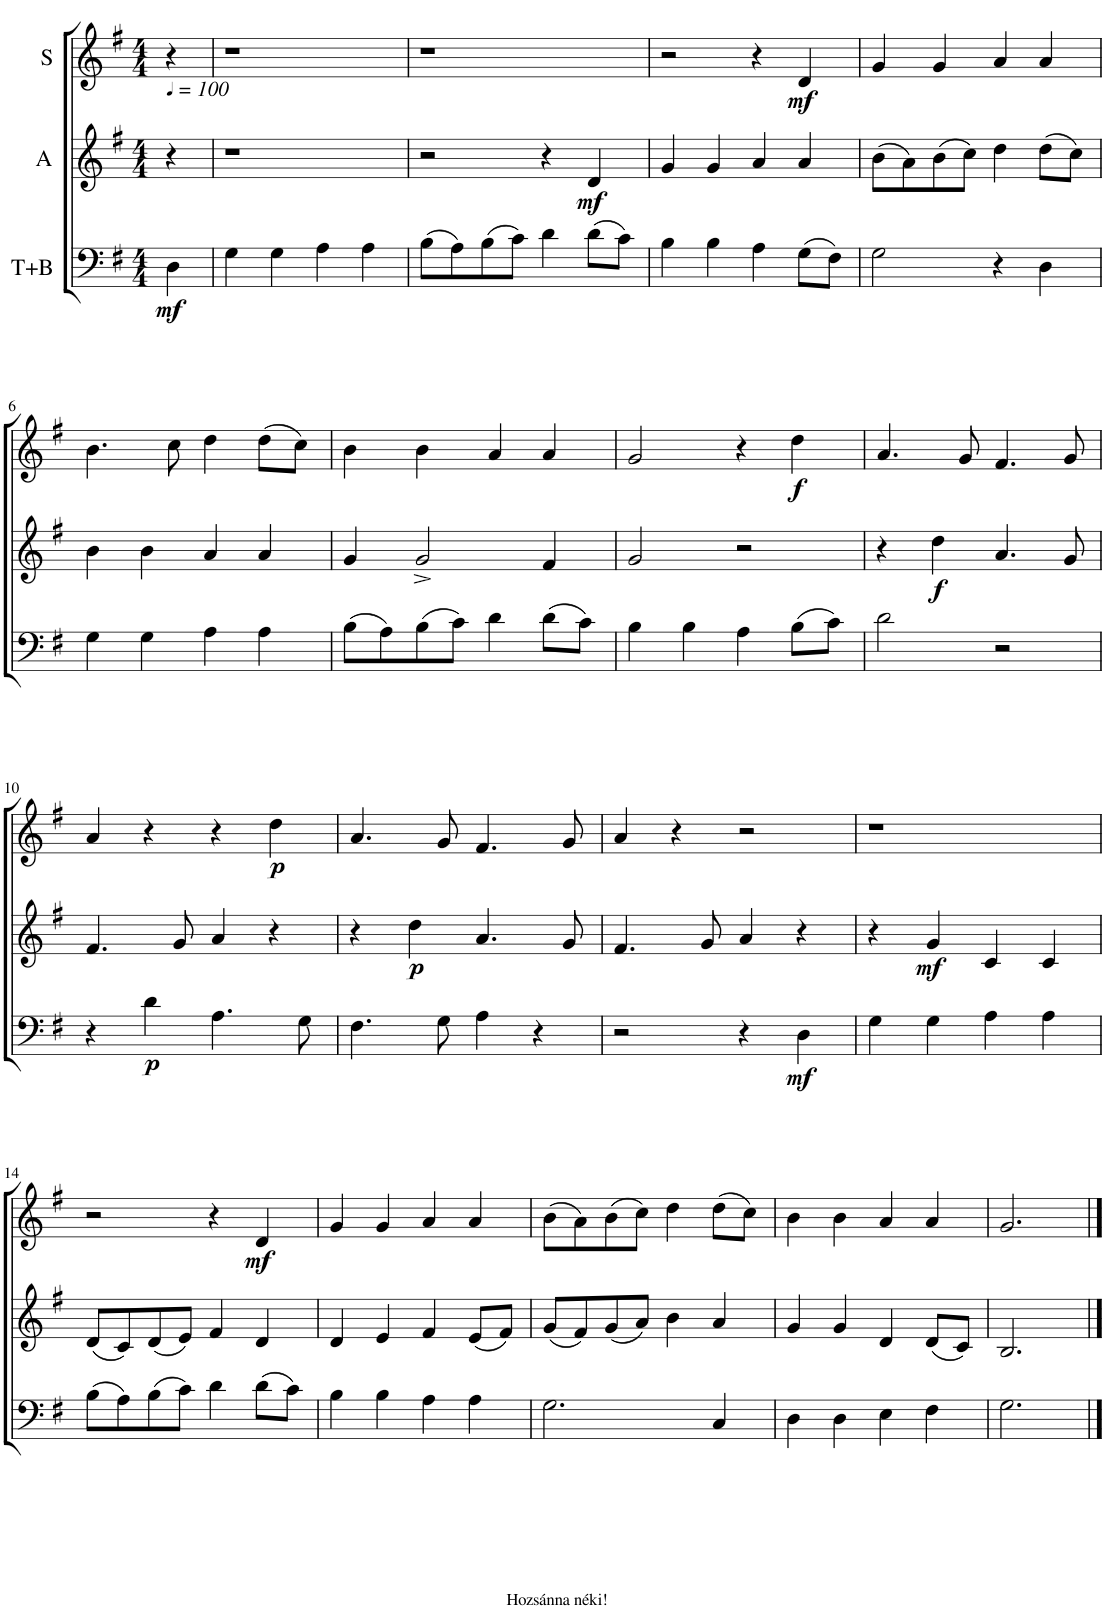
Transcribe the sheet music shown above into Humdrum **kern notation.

**kern	**dynam	**kern	**dynam	**kern	**dynam
*part3	*part3	*part2	*part2	*part1	*part1
*staff3	*staff3	*staff2	*staff2	*staff1	*staff1
*I"T+B	*	*I"A	*	*I"S	*
*	*	*	*	*I'S	*
*clefF4	*	*clefG2	*	*clefG2	*
*k[f#]	*	*k[f#]	*	*k[f#]	*
*M4/4	*	*M4/4	*	*M4/4	*
*MM100	*	*MM100	*	*MM100	*
=1	=1	=1	=1	=1	=1
!	!LO:DY:b	!	!	!	!
4D\	mf	4r	.	4r	.
=2	=2	=2	=2	=2	=2
4G\	.	1r	.	1r	.
4G\	.	.	.	.	.
4A\	.	.	.	.	.
4A\	.	.	.	.	.
=3	=3	=3	=3	=3	=3
(8B\L	.	2r	.	1r	.
8A\)	.	.	.	.	.
(8B\	.	.	.	.	.
8c\J)	.	.	.	.	.
4d\	.	4r	.	.	.
!	!	!	!LO:DY:b	!	!
(8d\L	.	4d/	mf	.	.
8c\J)	.	.	.	.	.
=4	=4	=4	=4	=4	=4
4B\	.	4g/	.	2r	.
4B\	.	4g/	.	.	.
4A\	.	4a/	.	4r	.
!	!	!	!	!	!LO:DY:b
(8G\L	.	4a/	.	4d/	mf
8F#\J)	.	.	.	.	.
=5	=5	=5	=5	=5	=5
2G\	.	(8b\L	.	4g/	.
.	.	8a\)	.	.	.
.	.	(8b\	.	4g/	.
.	.	8cc\J)	.	.	.
4r	.	4dd\	.	4a/	.
4D\	.	(8dd\L	.	4a/	.
.	.	8cc\J)	.	.	.
!!LO:LB:g=z
=6	=6	=6	=6	=6	=6
4G\	.	4b\	.	4.b\	.
4G\	.	4b\	.	.	.
.	.	.	.	8cc\	.
4A\	.	4a/	.	4dd\	.
4A\	.	4a/	.	(8dd\L	.
.	.	.	.	8cc\J)	.
=7	=7	=7	=7	=7	=7
(8B\L	.	4g/	.	4b\	.
8A\)	.	.	.	.	.
(8B\	.	2g^/	.	4b\	.
8c\J)	.	.	.	.	.
4d\	.	.	.	4a/	.
(8d\L	.	4f#/	.	4a/	.
8c\J)	.	.	.	.	.
=8	=8	=8	=8	=8	=8
4B\	.	2g/	.	2g/	.
4B\	.	.	.	.	.
4A\	.	2r	.	4r	.
!	!	!	!	!	!LO:DY:b
(8B\L	.	.	.	4dd\	f
8c\J)	.	.	.	.	.
=9	=9	=9	=9	=9	=9
2d\	.	4r	.	4.a/	.
!	!	!	!LO:DY:b	!	!
.	.	4dd\	f	.	.
.	.	.	.	8g/	.
2r	.	4.a/	.	4.f#/	.
.	.	8g/	.	8g/	.
!!LO:LB:g=z
=10	=10	=10	=10	=10	=10
4r	.	4.f#/	.	4a/	.
!	!LO:DY:b	!	!	!	!
4d\	p	.	.	4r	.
.	.	8g/	.	.	.
4.A\	.	4a/	.	4r	.
!	!	!	!	!	!LO:DY:b
.	.	4r	.	4dd\	p
8G\	.	.	.	.	.
=11	=11	=11	=11	=11	=11
4.F#\	.	4r	.	4.a/	.
!	!	!	!LO:DY:b	!	!
.	.	4dd\	p	.	.
8G\	.	.	.	8g/	.
4A\	.	4.a/	.	4.f#/	.
4r	.	.	.	.	.
.	.	8g/	.	8g/	.
=12	=12	=12	=12	=12	=12
2r	.	4.f#/	.	4a/	.
.	.	.	.	4r	.
.	.	8g/	.	.	.
4r	.	4a/	.	2r	.
!	!LO:DY:b	!	!	!	!
4D\	mf	4r	.	.	.
=13	=13	=13	=13	=13	=13
4G\	.	4r	.	1r	.
!	!	!	!LO:DY:b	!	!
4G\	.	4g/	mf	.	.
4A\	.	4c/	.	.	.
4A\	.	4c/	.	.	.
!!LO:LB:g=z
=14	=14	=14	=14	=14	=14
(8B\L	.	(8d/L	.	2r	.
8A\)	.	8c/)	.	.	.
(8B\	.	(8d/	.	.	.
8c\J)	.	8e/J)	.	.	.
4d\	.	4f#/	.	4r	.
!	!	!	!	!	!LO:DY:b
(8d\L	.	4d/	.	4d/	mf
8c\J)	.	.	.	.	.
=15	=15	=15	=15	=15	=15
4B\	.	4d/	.	4g/	.
4B\	.	4e/	.	4g/	.
4A\	.	4f#/	.	4a/	.
4A\	.	(8e/L	.	4a/	.
.	.	8f#/J)	.	.	.
=16	=16	=16	=16	=16	=16
2.G\	.	(8g/L	.	(8b\L	.
.	.	8f#/)	.	8a\)	.
.	.	(8g/	.	(8b\	.
.	.	8a/J)	.	8cc\J)	.
.	.	4b\	.	4dd\	.
4C/	.	4a/	.	(8dd\L	.
.	.	.	.	8cc\J)	.
=17	=17	=17	=17	=17	=17
4D\	.	4g/	.	4b\	.
4D\	.	4g/	.	4b\	.
4E\	.	4d/	.	4a/	.
4F#\	.	(8d/L	.	4a/	.
.	.	8c/J)	.	.	.
=18	=18	=18	=18	=18	=18
2.G\	.	2.B/	.	2.g/	.
==	==	==	==	==	==
*-	*-	*-	*-	*-	*-
